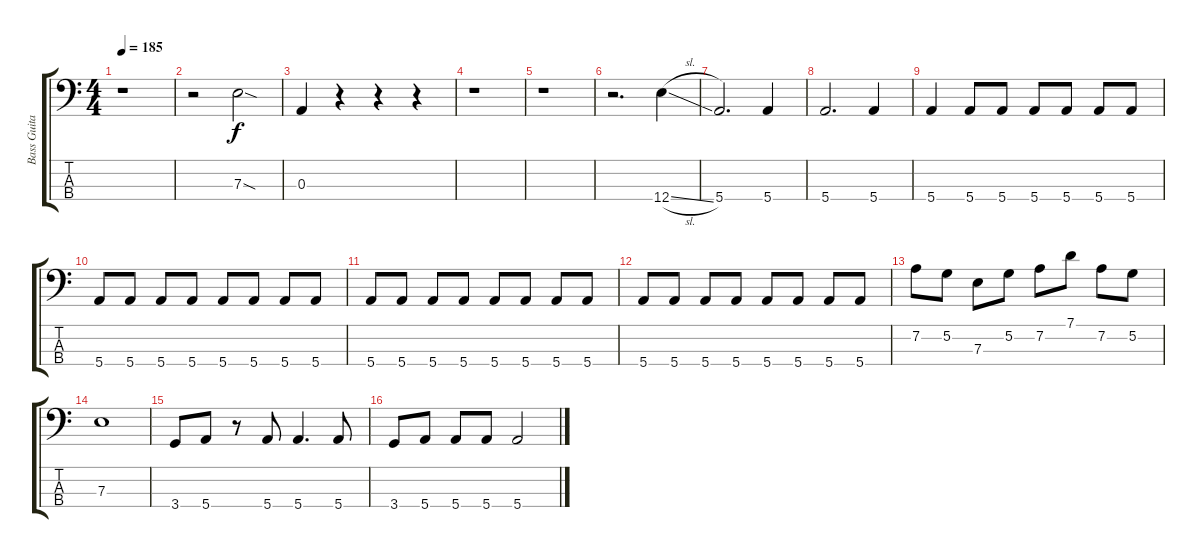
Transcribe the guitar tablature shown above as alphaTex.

\track ("Bass Guitar" "Bass Guita") {instrument electricbassfinger}
\staff {score tabs}
\tuning (G2 D2 A1 E1) {hide}
\ts (4 4)
\tempo 185
\clef f4
\ks c
r.1{dy f} |
r.2 7.3{sod}.2 |
0.3.4 r.4 r.4 r.4 |
r.1 |
r.1 |
r.2{d} 12.4{sl}.4 |
5.4.2{d} 5.4.4 |
5.4.2{d} 5.4.4 |
5.4.4 5.4.8 5.4.8 5.4.8 5.4.8 5.4.8 5.4.8 |
5.4.8 5.4.8 5.4.8 5.4.8 5.4.8 5.4.8 5.4.8 5.4.8 |
5.4.8 5.4.8 5.4.8 5.4.8 5.4.8 5.4.8 5.4.8 5.4.8 |
5.4.8 5.4.8 5.4.8 5.4.8 5.4.8 5.4.8 5.4.8 5.4.8 |
7.2.8 5.2.8 7.3.8 5.2.8 7.2.8 7.1.8 7.2.8 5.2.8 |
7.3.1 |
3.4.8 5.4.8 r.8 5.4.8 5.4.4{d} 5.4.8 |
3.4.8 5.4.8 5.4.8 5.4.8 5.4.2
